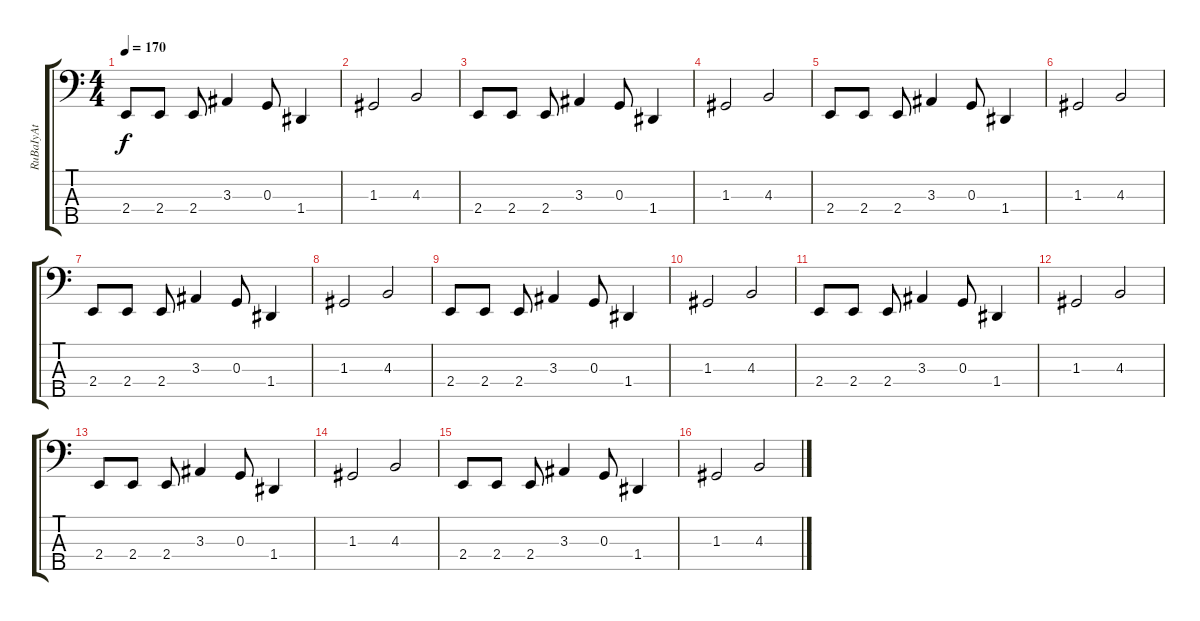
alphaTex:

\track ("RuBaIyAt" "RuBaIyAt") {instrument electricbassfinger}
\staff {score tabs}
\tuning (F2 C2 G1 D1 A0) {hide}
\ts (4 4)
\tempo 170
\clef f4
\ks c
2.4.8{dy f} 2.4.8 2.4.8 3.3.4 0.3.8 1.4.4 |
1.3.2 4.3.2 |
2.4.8 2.4.8 2.4.8 3.3.4 0.3.8 1.4.4 |
1.3.2 4.3.2 |
2.4.8 2.4.8 2.4.8 3.3.4 0.3.8 1.4.4 |
1.3.2 4.3.2 |
2.4.8 2.4.8 2.4.8 3.3.4 0.3.8 1.4.4 |
1.3.2 4.3.2 |
2.4.8 2.4.8 2.4.8 3.3.4 0.3.8 1.4.4 |
1.3.2 4.3.2 |
2.4.8 2.4.8 2.4.8 3.3.4 0.3.8 1.4.4 |
1.3.2 4.3.2 |
2.4.8 2.4.8 2.4.8 3.3.4 0.3.8 1.4.4 |
1.3.2 4.3.2 |
2.4.8 2.4.8 2.4.8 3.3.4 0.3.8 1.4.4 |
1.3.2 4.3.2
